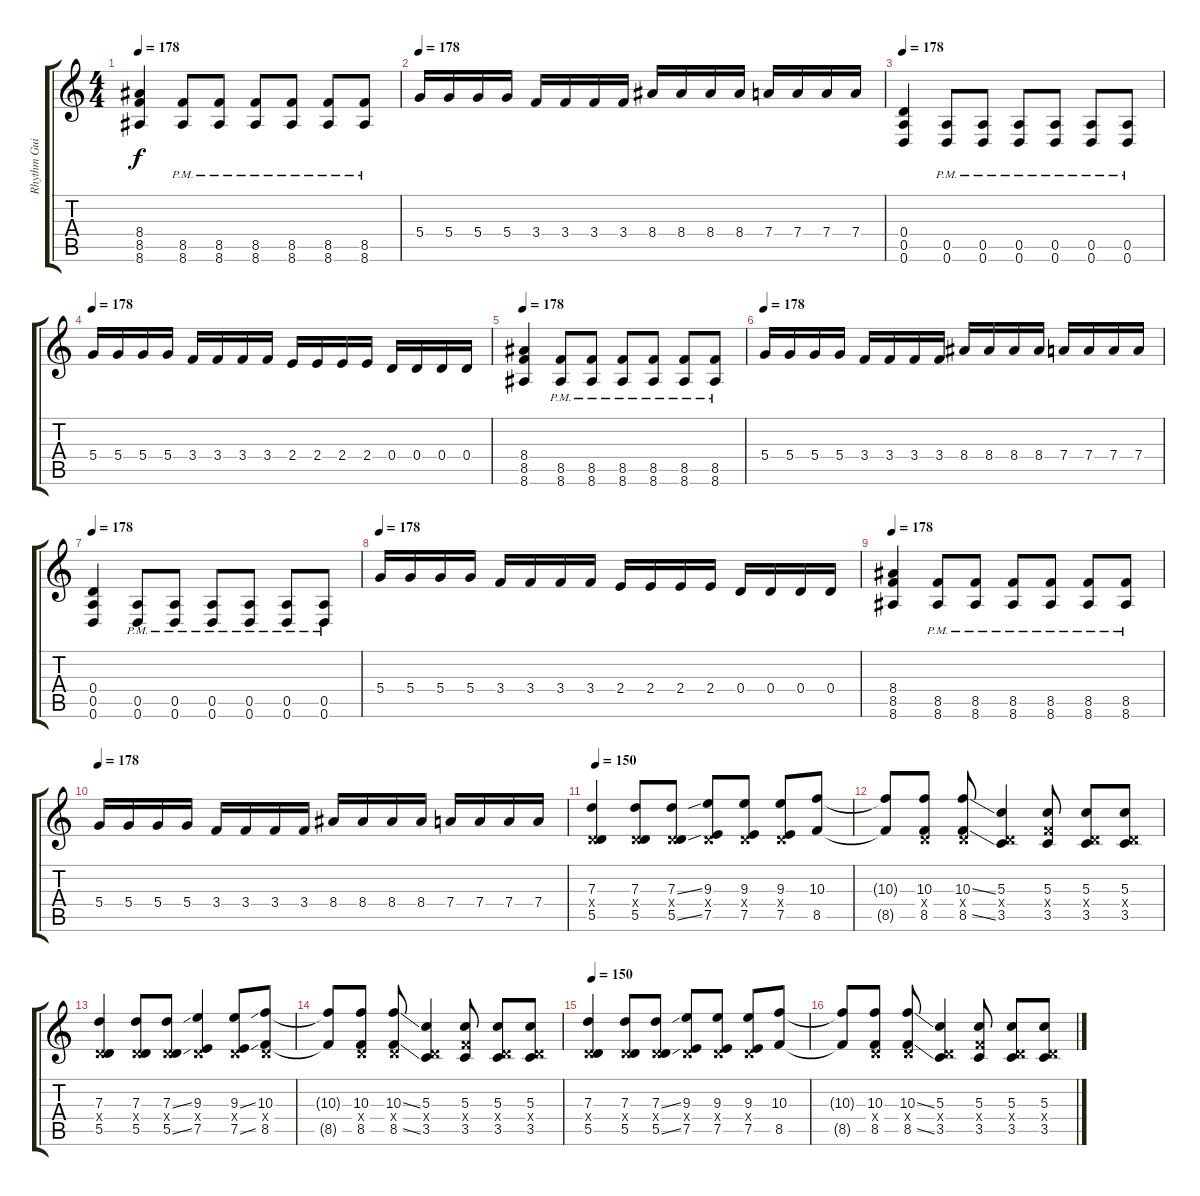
\track ("Rhythm Guitar" "Rhythm Gui") {instrument distortionguitar}
\staff {score tabs}
\tuning (E4 B3 G3 D3 A2 D2) {hide}
\ts (4 4)
\tempo 178
\clef g2
\ks c
(8.4 8.5 8.6).4{dy f} (8.5{pm} 8.6{pm}).8 (8.5{pm} 8.6{pm}).8 (8.5{pm} 8.6{pm}).8 (8.5{pm} 8.6{pm}).8 (8.5{pm} 8.6{pm}).8 (8.5{pm} 8.6{pm}).8 |
\tempo 178
5.4.16 5.4.16 5.4.16 5.4.16 3.4.16 3.4.16 3.4.16 3.4.16 8.4.16 8.4.16 8.4.16 8.4.16 7.4.16 7.4.16 7.4.16 7.4.16 |
\tempo 178
(0.4 0.5 0.6).4 (0.5{pm} 0.6{pm}).8 (0.5{pm} 0.6{pm}).8 (0.5{pm} 0.6{pm}).8 (0.5{pm} 0.6{pm}).8 (0.5{pm} 0.6{pm}).8 (0.5{pm} 0.6{pm}).8 |
\tempo 178
5.4.16 5.4.16 5.4.16 5.4.16 3.4.16 3.4.16 3.4.16 3.4.16 2.4.16 2.4.16 2.4.16 2.4.16 0.4.16 0.4.16 0.4.16 0.4.16 |
\tempo 178
(8.4 8.5 8.6).4 (8.5{pm} 8.6{pm}).8 (8.5{pm} 8.6{pm}).8 (8.5{pm} 8.6{pm}).8 (8.5{pm} 8.6{pm}).8 (8.5{pm} 8.6{pm}).8 (8.5{pm} 8.6{pm}).8 |
\tempo 178
5.4.16 5.4.16 5.4.16 5.4.16 3.4.16 3.4.16 3.4.16 3.4.16 8.4.16 8.4.16 8.4.16 8.4.16 7.4.16 7.4.16 7.4.16 7.4.16 |
\tempo 178
(0.4 0.5 0.6).4 (0.5{pm} 0.6{pm}).8 (0.5{pm} 0.6{pm}).8 (0.5{pm} 0.6{pm}).8 (0.5{pm} 0.6{pm}).8 (0.5{pm} 0.6{pm}).8 (0.5{pm} 0.6{pm}).8 |
\tempo 178
5.4.16 5.4.16 5.4.16 5.4.16 3.4.16 3.4.16 3.4.16 3.4.16 2.4.16 2.4.16 2.4.16 2.4.16 0.4.16 0.4.16 0.4.16 0.4.16 |
\tempo 178
(8.4 8.5 8.6).4 (8.5{pm} 8.6{pm}).8 (8.5{pm} 8.6{pm}).8 (8.5{pm} 8.6{pm}).8 (8.5{pm} 8.6{pm}).8 (8.5{pm} 8.6{pm}).8 (8.5{pm} 8.6{pm}).8 |
\tempo 178
5.4.16 5.4.16 5.4.16 5.4.16 3.4.16 3.4.16 3.4.16 3.4.16 8.4.16 8.4.16 8.4.16 8.4.16 7.4.16 7.4.16 7.4.16 7.4.16 |
\tempo 150
(7.3 0.4{x} 5.5).4{instrument acousticguitarsteel} (7.3 0.4{x} 5.5).8 (7.3{ss} 0.4{x} 5.5{ss}).8 (9.3 0.4{x} 7.5).8 (9.3 0.4{x} 7.5).8 (9.3 0.4{x} 7.5).8 (10.3 8.5).8 |
(10.3{t} 8.5{t}).8 (10.3 0.4{x} 8.5).8 (10.3{ss} 0.4{x} 8.5{ss}).8 (5.3 0.4{x} 3.5).4 (5.3 3.4{x} 3.5).8 (5.3 0.4{x} 3.5).8 (5.3 0.4{x} 3.5).8 |
(7.3 0.4{x} 5.5).4{instrument acousticguitarsteel} (7.3 0.4{x} 5.5).8 (7.3{ss} 0.4{x} 5.5{ss}).8 (9.3 0.4{x} 7.5).4 (9.3{ss} 0.4{x} 7.5{ss}).8 (10.3 0.4{x} 8.5).8 |
(10.3{t} 8.5{t}).8 (10.3 0.4{x} 8.5).8 (10.3{ss} 0.4{x} 8.5{ss}).8 (5.3 0.4{x} 3.5).4 (5.3 3.4{x} 3.5).8 (5.3 0.4{x} 3.5).8 (5.3 0.4{x} 3.5).8 |
\tempo 150
(7.3 0.4{x} 5.5).4{instrument acousticguitarsteel} (7.3 0.4{x} 5.5).8 (7.3{ss} 0.4{x} 5.5{ss}).8 (9.3 0.4{x} 7.5).8 (9.3 0.4{x} 7.5).8 (9.3 0.4{x} 7.5).8 (10.3 8.5).8 |
(10.3{t} 8.5{t}).8 (10.3 0.4{x} 8.5).8 (10.3{ss} 0.4{x} 8.5{ss}).8 (5.3 0.4{x} 3.5).4 (5.3 3.4{x} 3.5).8 (5.3 0.4{x} 3.5).8 (5.3 0.4{x} 3.5).8
